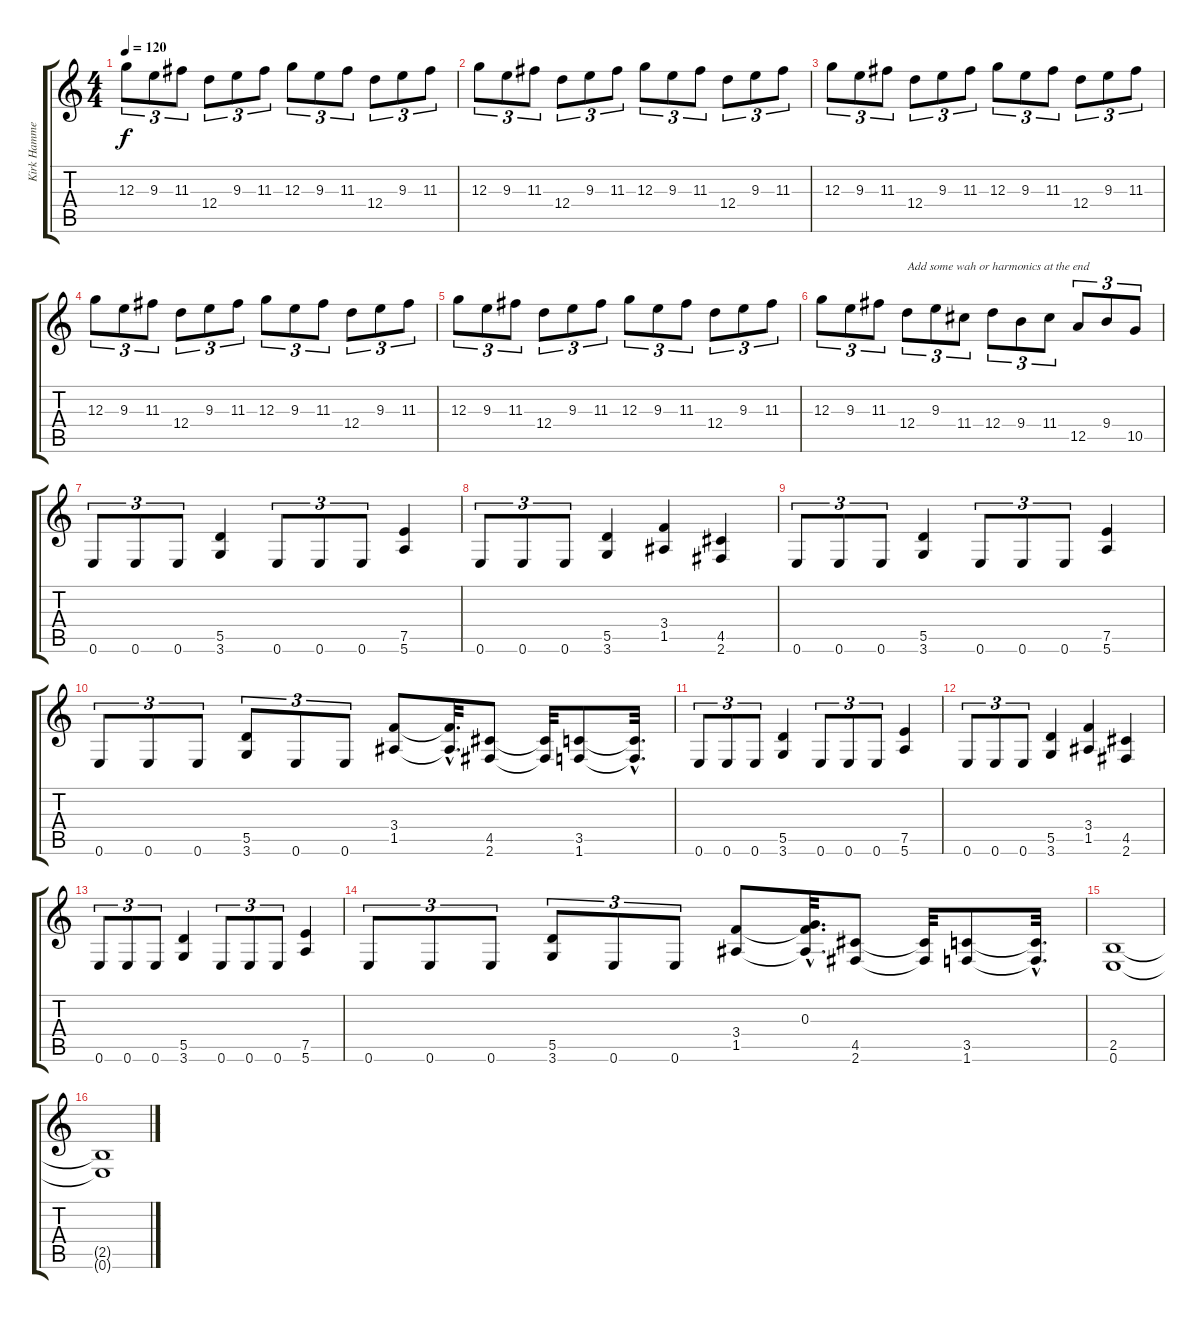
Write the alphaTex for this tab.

\track ("Kirk Hammett" "Kirk Hamme") {instrument distortionguitar}
\staff {score tabs}
\tuning (E4 B3 G3 D3 A2 E2) {hide}
\ts (4 4)
\tempo 120
\clef g2
\ks c
12.3.8{tu (3 2) dy f} 9.3.8{tu (3 2)} 11.3.8{tu (3 2)} 12.4.8{tu (3 2)} 9.3.8{tu (3 2)} 11.3.8{tu (3 2)} 12.3.8{tu (3 2)} 9.3.8{tu (3 2)} 11.3.8{tu (3 2)} 12.4.8{tu (3 2)} 9.3.8{tu (3 2)} 11.3.8{tu (3 2)} |
12.3.8{tu (3 2)} 9.3.8{tu (3 2)} 11.3.8{tu (3 2)} 12.4.8{tu (3 2)} 9.3.8{tu (3 2)} 11.3.8{tu (3 2)} 12.3.8{tu (3 2)} 9.3.8{tu (3 2)} 11.3.8{tu (3 2)} 12.4.8{tu (3 2)} 9.3.8{tu (3 2)} 11.3.8{tu (3 2)} |
12.3.8{tu (3 2)} 9.3.8{tu (3 2)} 11.3.8{tu (3 2)} 12.4.8{tu (3 2)} 9.3.8{tu (3 2)} 11.3.8{tu (3 2)} 12.3.8{tu (3 2)} 9.3.8{tu (3 2)} 11.3.8{tu (3 2)} 12.4.8{tu (3 2)} 9.3.8{tu (3 2)} 11.3.8{tu (3 2)} |
12.3.8{tu (3 2)} 9.3.8{tu (3 2)} 11.3.8{tu (3 2)} 12.4.8{tu (3 2)} 9.3.8{tu (3 2)} 11.3.8{tu (3 2)} 12.3.8{tu (3 2)} 9.3.8{tu (3 2)} 11.3.8{tu (3 2)} 12.4.8{tu (3 2)} 9.3.8{tu (3 2)} 11.3.8{tu (3 2)} |
12.3.8{tu (3 2)} 9.3.8{tu (3 2)} 11.3.8{tu (3 2)} 12.4.8{tu (3 2)} 9.3.8{tu (3 2)} 11.3.8{tu (3 2)} 12.3.8{tu (3 2)} 9.3.8{tu (3 2)} 11.3.8{tu (3 2)} 12.4.8{tu (3 2)} 9.3.8{tu (3 2)} 11.3.8{tu (3 2)} |
12.3.8{tu (3 2)} 9.3.8{tu (3 2)} 11.3.8{tu (3 2)} 12.4.8{tu (3 2) txt "Add some wah or harmonics at the end"} 9.3.8{tu (3 2)} 11.4.8{tu (3 2)} 12.4.8{tu (3 2)} 9.4.8{tu (3 2)} 11.4.8{tu (3 2)} 12.5.8{tu (3 2)} 9.4.8{tu (3 2)} 10.5.8{tu (3 2)} |
0.6.8{tu (3 2)} 0.6.8{tu (3 2)} 0.6.8{tu (3 2)} (5.5 3.6).4 0.6.8{tu (3 2)} 0.6.8{tu (3 2)} 0.6.8{tu (3 2)} (7.5 5.6).4 |
0.6.8{tu (3 2)} 0.6.8{tu (3 2)} 0.6.8{tu (3 2)} (5.5 3.6).4 (3.4 1.5).4 (4.5 2.6).4 |
0.6.8{tu (3 2)} 0.6.8{tu (3 2)} 0.6.8{tu (3 2)} (5.5 3.6).4 0.6.8{tu (3 2)} 0.6.8{tu (3 2)} 0.6.8{tu (3 2)} (7.5 5.6).4 |
0.6.8{tu (3 2)} 0.6.8{tu (3 2)} 0.6.8{tu (3 2)} (5.5 3.6).8{tu (3 2)} 0.6.8{tu (3 2)} 0.6.8{tu (3 2)} (3.4 1.5).8 (3.4{hac t} 1.5{hac t}).32{d} (4.5 2.6).8 (4.5{t} 2.6{t}).32 (3.5 1.6).8 (3.5{hac t} 1.6{hac t}).32{d} |
0.6.8{tu (3 2)} 0.6.8{tu (3 2)} 0.6.8{tu (3 2)} (5.5 3.6).4 0.6.8{tu (3 2)} 0.6.8{tu (3 2)} 0.6.8{tu (3 2)} (7.5 5.6).4 |
0.6.8{tu (3 2)} 0.6.8{tu (3 2)} 0.6.8{tu (3 2)} (5.5 3.6).4 (3.4 1.5).4 (4.5 2.6).4 |
0.6.8{tu (3 2)} 0.6.8{tu (3 2)} 0.6.8{tu (3 2)} (5.5 3.6).4 0.6.8{tu (3 2)} 0.6.8{tu (3 2)} 0.6.8{tu (3 2)} (7.5 5.6).4 |
0.6.8{tu (3 2)} 0.6.8{tu (3 2)} 0.6.8{tu (3 2)} (5.5 3.6).8{tu (3 2)} 0.6.8{tu (3 2)} 0.6.8{tu (3 2)} (3.4 1.5).8 (0.3{hac} 3.4{hac t} 1.5{hac t}).32{d} (4.5 2.6).8 (4.5{t} 2.6{t}).32 (3.5 1.6).8 (3.5{hac t} 1.6{hac t}).32{d} |
(2.5 0.6).1 |
(2.5{t} 0.6{t}).1
